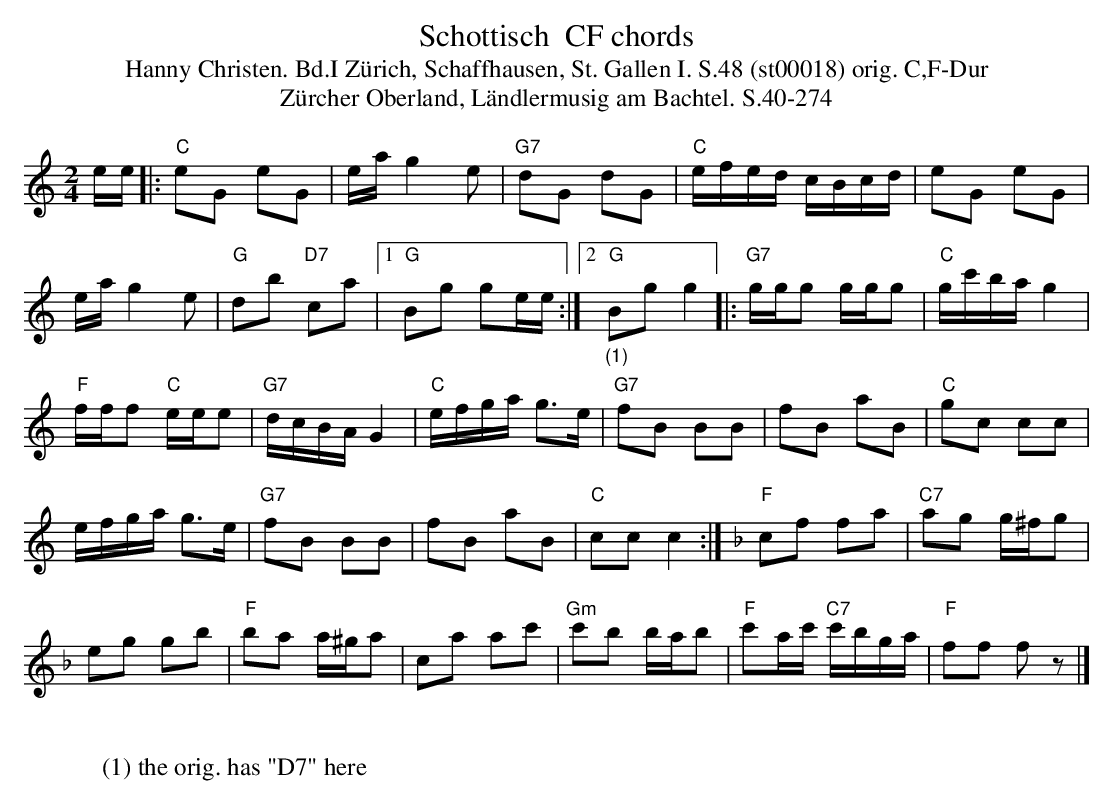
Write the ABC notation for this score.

X:1
T: Schottisch  CF chords
T:Hanny Christen. Bd.I Zürich, Schaffhausen, St. Gallen I. S.48 (st00018) orig. C,F-Dur
T: Z\"urcher Oberland, L\"andlermusig am Bachtel. S.40-274
M:2/4
L:1/16
K:C %%MIDI gchordon
ee |: "C"e2G2 e2G2 | eag4e2 | "G7"d2G2 d2G2 | "C"efed cBcd | e2G2 e2G2 |
eag4e2 | "G"d2b2 "D7"c2a2 |1 "G"B2g2 g2ee :|2 "_(1)" "G"B2g2g4 |: "G7"ggg2 ggg2 | "C"gc'bag4 |
"F"fff2 "C"eee2 | "G7"dcBAG4 | "C"efga g3e | "G7"f2B2 B2B2 | f2B2 a2B2 | "C"g2c2 c2c2 |
efga g3e | "G7"f2B2 B2B2 | f2B2 a2B2 | "C"c2c2c4 :|[K:F] "F"c2f2 f2a2 | "C7"a2g2 g^fg2 |
e2g2 g2b2 | "F"b2a2 a^ga2 | c2a2 a2c'2 | "Gm"c'2b2 bab2 | "F"c'2ac' "C7"c'bga | "F"f2f2 f2z2 |]
W:
W:(1) the orig. has "D7" here
